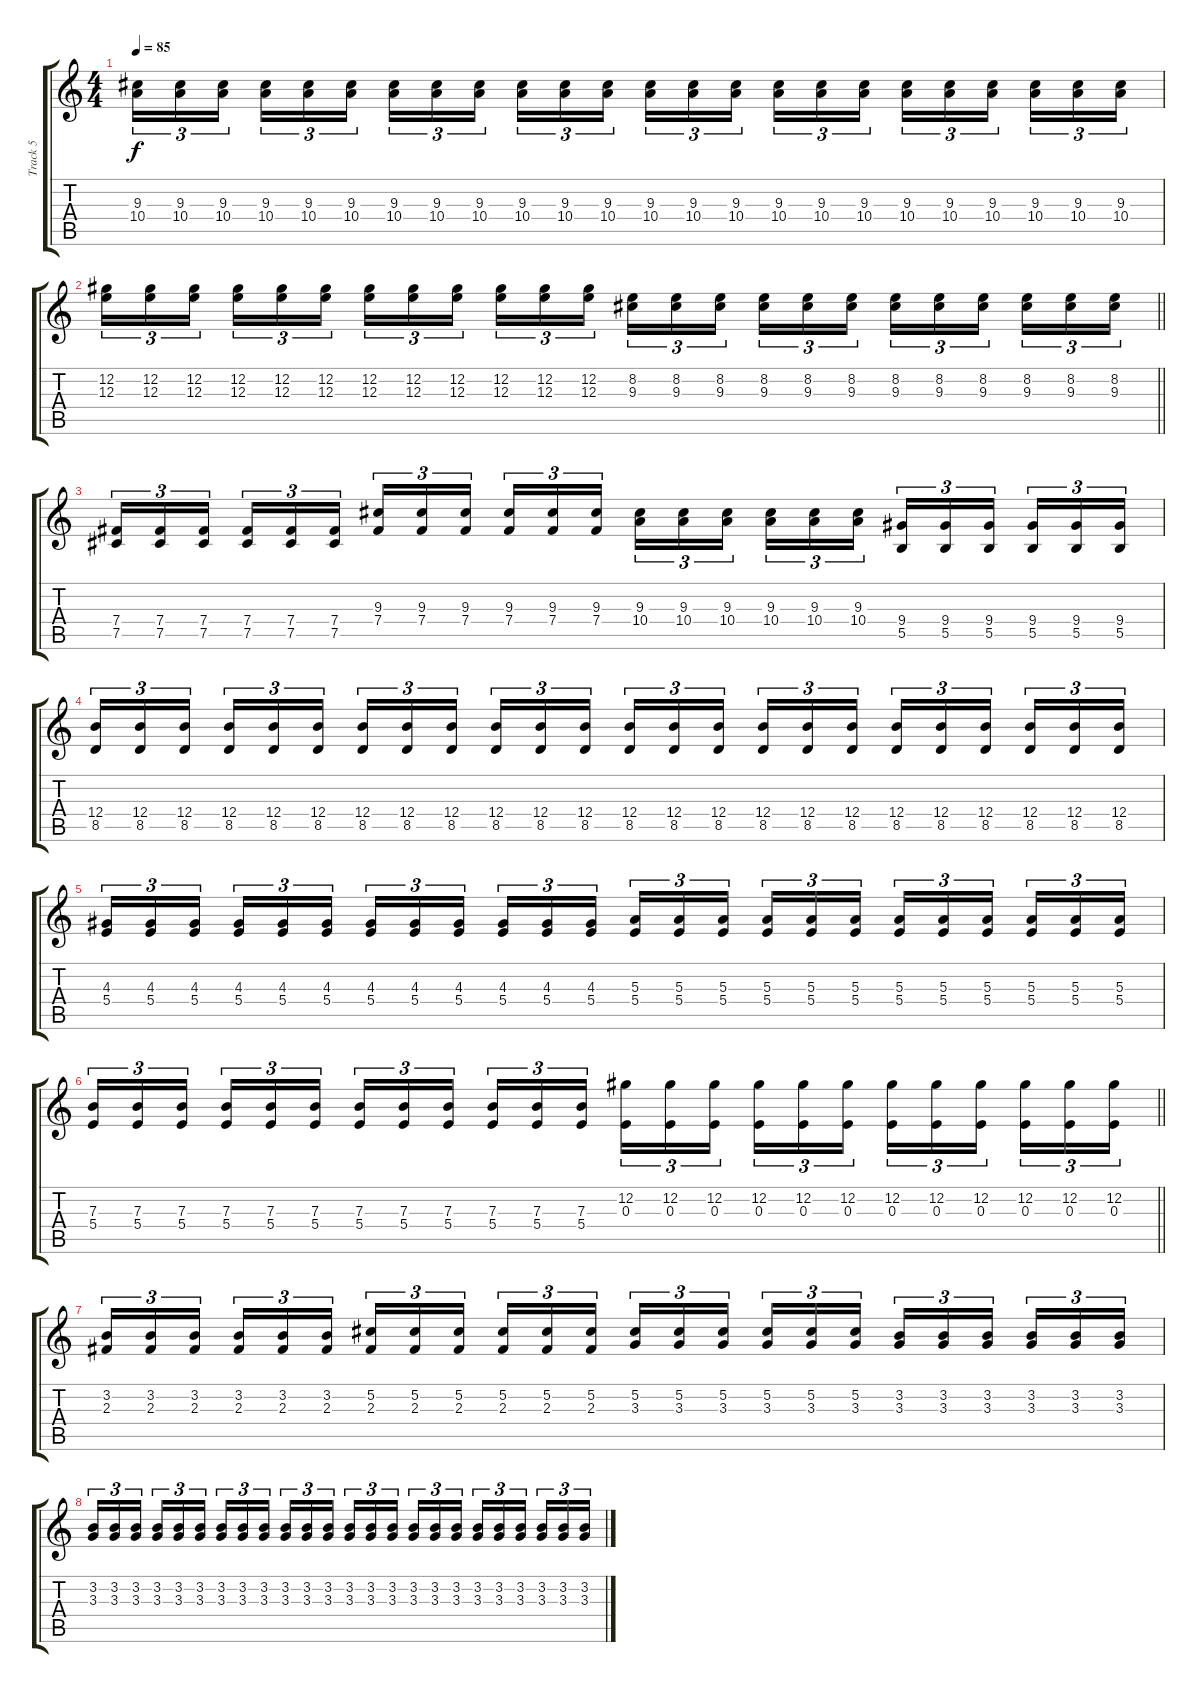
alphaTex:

\track ("Track 5" "Track 5") {mute instrument overdrivenguitar}
\staff {score tabs}
\tuning (Db4 Ab3 E3 B2 Gb2 Db2) {hide}
\ts (4 4)
\tempo 85
\clef g2
\ks c
(9.3 10.4).16{tu (3 2) dy f} (9.3 10.4).16{tu (3 2)} (9.3 10.4).16{tu (3 2) beam splitsecondary} (9.3 10.4).16{tu (3 2)} (9.3 10.4).16{tu (3 2)} (9.3 10.4).16{tu (3 2)} (9.3 10.4).16{tu (3 2)} (9.3 10.4).16{tu (3 2)} (9.3 10.4).16{tu (3 2) beam splitsecondary} (9.3 10.4).16{tu (3 2)} (9.3 10.4).16{tu (3 2)} (9.3 10.4).16{tu (3 2)} (9.3 10.4).16{tu (3 2)} (9.3 10.4).16{tu (3 2)} (9.3 10.4).16{tu (3 2) beam splitsecondary} (9.3 10.4).16{tu (3 2)} (9.3 10.4).16{tu (3 2)} (9.3 10.4).16{tu (3 2)} (9.3 10.4).16{tu (3 2)} (9.3 10.4).16{tu (3 2)} (9.3 10.4).16{tu (3 2) beam splitsecondary} (9.3 10.4).16{tu (3 2)} (9.3 10.4).16{tu (3 2)} (9.3 10.4).16{tu (3 2)} |
\barLineRight lightlight
(12.2 12.3).16{tu (3 2)} (12.2 12.3).16{tu (3 2)} (12.2 12.3).16{tu (3 2) beam splitsecondary} (12.2 12.3).16{tu (3 2)} (12.2 12.3).16{tu (3 2)} (12.2 12.3).16{tu (3 2)} (12.2 12.3).16{tu (3 2)} (12.2 12.3).16{tu (3 2)} (12.2 12.3).16{tu (3 2) beam splitsecondary} (12.2 12.3).16{tu (3 2)} (12.2 12.3).16{tu (3 2)} (12.2 12.3).16{tu (3 2)} (8.2 9.3).16{tu (3 2)} (8.2 9.3).16{tu (3 2)} (8.2 9.3).16{tu (3 2) beam splitsecondary} (8.2 9.3).16{tu (3 2)} (8.2 9.3).16{tu (3 2)} (8.2 9.3).16{tu (3 2)} (8.2 9.3).16{tu (3 2)} (8.2 9.3).16{tu (3 2)} (8.2 9.3).16{tu (3 2) beam splitsecondary} (8.2 9.3).16{tu (3 2)} (8.2 9.3).16{tu (3 2)} (8.2 9.3).16{tu (3 2)} |
(7.4 7.5).16{tu (3 2)} (7.4 7.5).16{tu (3 2)} (7.4 7.5).16{tu (3 2) beam splitsecondary} (7.4 7.5).16{tu (3 2)} (7.4 7.5).16{tu (3 2)} (7.4 7.5).16{tu (3 2)} (9.3 7.4).16{tu (3 2)} (9.3 7.4).16{tu (3 2)} (9.3 7.4).16{tu (3 2) beam splitsecondary} (9.3 7.4).16{tu (3 2)} (9.3 7.4).16{tu (3 2)} (9.3 7.4).16{tu (3 2)} (9.3 10.4).16{tu (3 2)} (9.3 10.4).16{tu (3 2)} (9.3 10.4).16{tu (3 2) beam splitsecondary} (9.3 10.4).16{tu (3 2)} (9.3 10.4).16{tu (3 2)} (9.3 10.4).16{tu (3 2)} (9.4 5.5).16{tu (3 2)} (9.4 5.5).16{tu (3 2)} (9.4 5.5).16{tu (3 2) beam splitsecondary} (9.4 5.5).16{tu (3 2)} (9.4 5.5).16{tu (3 2)} (9.4 5.5).16{tu (3 2)} |
(12.4 8.5).16{tu (3 2)} (12.4 8.5).16{tu (3 2)} (12.4 8.5).16{tu (3 2) beam splitsecondary} (12.4 8.5).16{tu (3 2)} (12.4 8.5).16{tu (3 2)} (12.4 8.5).16{tu (3 2)} (12.4 8.5).16{tu (3 2)} (12.4 8.5).16{tu (3 2)} (12.4 8.5).16{tu (3 2) beam splitsecondary} (12.4 8.5).16{tu (3 2)} (12.4 8.5).16{tu (3 2)} (12.4 8.5).16{tu (3 2)} (12.4 8.5).16{tu (3 2)} (12.4 8.5).16{tu (3 2)} (12.4 8.5).16{tu (3 2) beam splitsecondary} (12.4 8.5).16{tu (3 2)} (12.4 8.5).16{tu (3 2)} (12.4 8.5).16{tu (3 2)} (12.4 8.5).16{tu (3 2)} (12.4 8.5).16{tu (3 2)} (12.4 8.5).16{tu (3 2) beam splitsecondary} (12.4 8.5).16{tu (3 2)} (12.4 8.5).16{tu (3 2)} (12.4 8.5).16{tu (3 2)} |
(4.3 5.4).16{tu (3 2)} (4.3 5.4).16{tu (3 2)} (4.3 5.4).16{tu (3 2) beam splitsecondary} (4.3 5.4).16{tu (3 2)} (4.3 5.4).16{tu (3 2)} (4.3 5.4).16{tu (3 2)} (4.3 5.4).16{tu (3 2)} (4.3 5.4).16{tu (3 2)} (4.3 5.4).16{tu (3 2) beam splitsecondary} (4.3 5.4).16{tu (3 2)} (4.3 5.4).16{tu (3 2)} (4.3 5.4).16{tu (3 2)} (5.3 5.4).16{tu (3 2)} (5.3 5.4).16{tu (3 2)} (5.3 5.4).16{tu (3 2) beam splitsecondary} (5.3 5.4).16{tu (3 2)} (5.3 5.4).16{tu (3 2)} (5.3 5.4).16{tu (3 2)} (5.3 5.4).16{tu (3 2)} (5.3 5.4).16{tu (3 2)} (5.3 5.4).16{tu (3 2) beam splitsecondary} (5.3 5.4).16{tu (3 2)} (5.3 5.4).16{tu (3 2)} (5.3 5.4).16{tu (3 2)} |
\barLineRight lightlight
(7.3 5.4).16{tu (3 2)} (7.3 5.4).16{tu (3 2)} (7.3 5.4).16{tu (3 2) beam splitsecondary} (7.3 5.4).16{tu (3 2)} (7.3 5.4).16{tu (3 2)} (7.3 5.4).16{tu (3 2)} (7.3 5.4).16{tu (3 2)} (7.3 5.4).16{tu (3 2)} (7.3 5.4).16{tu (3 2) beam splitsecondary} (7.3 5.4).16{tu (3 2)} (7.3 5.4).16{tu (3 2)} (7.3 5.4).16{tu (3 2)} (12.2 0.3).16{tu (3 2)} (12.2 0.3).16{tu (3 2)} (12.2 0.3).16{tu (3 2) beam splitsecondary} (12.2 0.3).16{tu (3 2)} (12.2 0.3).16{tu (3 2)} (12.2 0.3).16{tu (3 2)} (12.2 0.3).16{tu (3 2)} (12.2 0.3).16{tu (3 2)} (12.2 0.3).16{tu (3 2) beam splitsecondary} (12.2 0.3).16{tu (3 2)} (12.2 0.3).16{tu (3 2)} (12.2 0.3).16{tu (3 2)} |
(3.2 2.3).16{tu (3 2)} (3.2 2.3).16{tu (3 2)} (3.2 2.3).16{tu (3 2) beam splitsecondary} (3.2 2.3).16{tu (3 2)} (3.2 2.3).16{tu (3 2)} (3.2 2.3).16{tu (3 2)} (5.2 2.3).16{tu (3 2)} (5.2 2.3).16{tu (3 2)} (5.2 2.3).16{tu (3 2) beam splitsecondary} (5.2 2.3).16{tu (3 2)} (5.2 2.3).16{tu (3 2)} (5.2 2.3).16{tu (3 2)} (5.2 3.3).16{tu (3 2)} (5.2 3.3).16{tu (3 2)} (5.2 3.3).16{tu (3 2) beam splitsecondary} (5.2 3.3).16{tu (3 2)} (5.2 3.3).16{tu (3 2)} (5.2 3.3).16{tu (3 2)} (3.2 3.3).16{tu (3 2)} (3.2 3.3).16{tu (3 2)} (3.2 3.3).16{tu (3 2) beam splitsecondary} (3.2 3.3).16{tu (3 2)} (3.2 3.3).16{tu (3 2)} (3.2 3.3).16{tu (3 2)} |
(3.2 3.3).16{tu (3 2)} (3.2 3.3).16{tu (3 2)} (3.2 3.3).16{tu (3 2) beam splitsecondary} (3.2 3.3).16{tu (3 2)} (3.2 3.3).16{tu (3 2)} (3.2 3.3).16{tu (3 2)} (3.2 3.3).16{tu (3 2)} (3.2 3.3).16{tu (3 2)} (3.2 3.3).16{tu (3 2) beam splitsecondary} (3.2 3.3).16{tu (3 2)} (3.2 3.3).16{tu (3 2)} (3.2 3.3).16{tu (3 2)} (3.2 3.3).16{tu (3 2)} (3.2 3.3).16{tu (3 2)} (3.2 3.3).16{tu (3 2) beam splitsecondary} (3.2 3.3).16{tu (3 2)} (3.2 3.3).16{tu (3 2)} (3.2 3.3).16{tu (3 2)} (3.2 3.3).16{tu (3 2)} (3.2 3.3).16{tu (3 2)} (3.2 3.3).16{tu (3 2) beam splitsecondary} (3.2 3.3).16{tu (3 2)} (3.2 3.3).16{tu (3 2)} (3.2 3.3).16{tu (3 2)}
